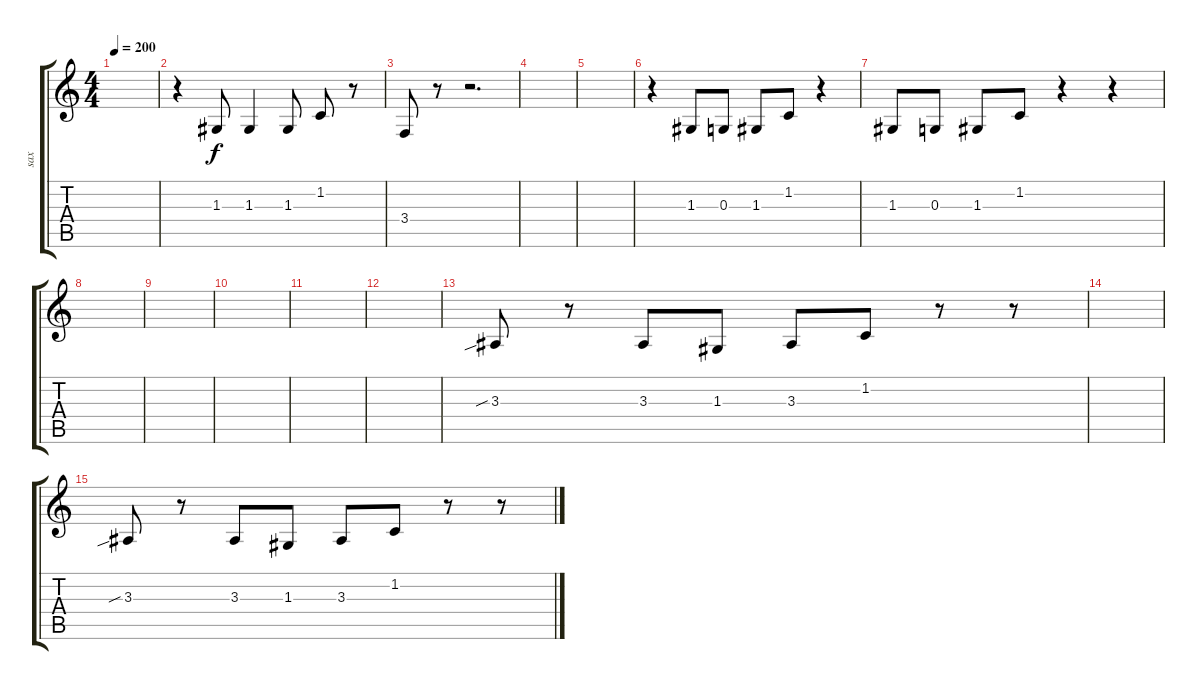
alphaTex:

\track ("sax" "sax") {instrument tenorsax}
\staff {score tabs}
\tuning (E4 B3 G3 D3 A2 E2) {hide}
\ts (4 4)
\tempo 200
\clef g2
\ks c
|
r.4 1.3.8 1.3.4 1.3.8 1.2.8 r.8 |
3.4.8 r.8 r.2{d} |
|
|
r.4 1.3.8 0.3.8 1.3.8 1.2.8 r.4 |
1.3.8 0.3.8 1.3.8 1.2.8 r.4 r.4 |
|
|
|
|
|
3.3{sib}.8 r.8 3.3.8 1.3.8 3.3.8 1.2.8 r.8 r.8 |
|
3.3{sib}.8 r.8 3.3.8 1.3.8 3.3.8 1.2.8 r.8 r.8
